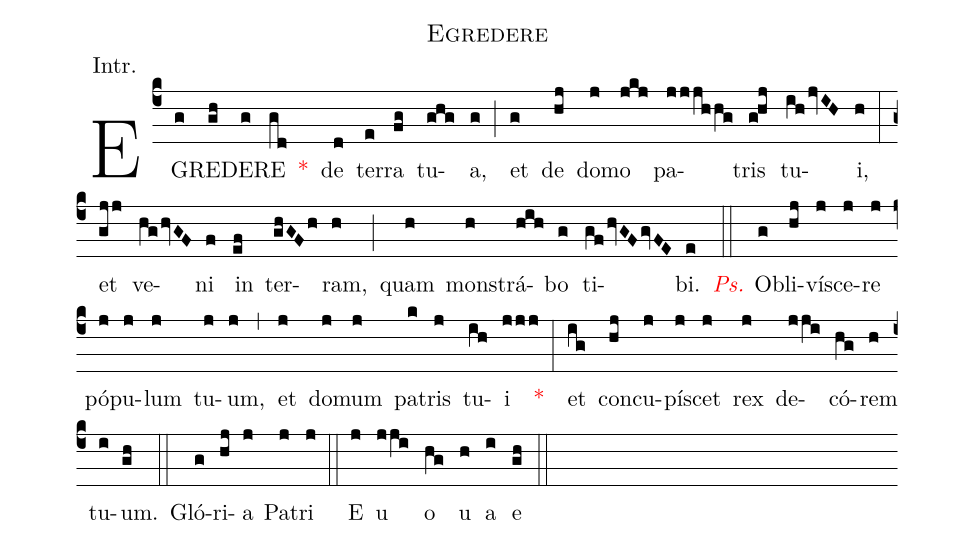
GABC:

name:Egredere;
annotation:Intr.;
mode:III.;
office-part:Introit;
%%
(c4) EG(g)RE(gh)DE(g)RE(gd) <v>\red{*}</v>() de(d) ter(e)ra(fg) tu(ghg)a,(g) (;) et(g) de(hj) do(j)mo(jkj) pa(jjjhhg)tris(g!hj) tu(ih/jvIH)i,(h) (:) et(gjj) ve(hg/hvGF)ni(f) in(ef) ter(ghGFh)ram,(h) (;) quam(h) mon(h)strá(hih)bo(g) ti(gf/hvGF/gvFE)bi.(e) (::) <v>\redit{Ps.}</v> O(g)bli(hj)ví(j)sce(j)re(j) pó(j)pu(j)lum(j) tu(j)um,(j) (,) et(j) do(j)mum(j) pa(k)tris(j) tu(ih)i(jjj) <v>\red{*}</v>(:) et(ig) con(hj)cu(j)pí(j)scet(j) rex(j) de(jji)có(hg)rem(h) tu(i)um.(gh) (::) Gló(g)ri(hj)a(j) Pa(j)tri(j) (::) E(j) u(jji) o(hg) u(h) a(i) e(gh) (::)
